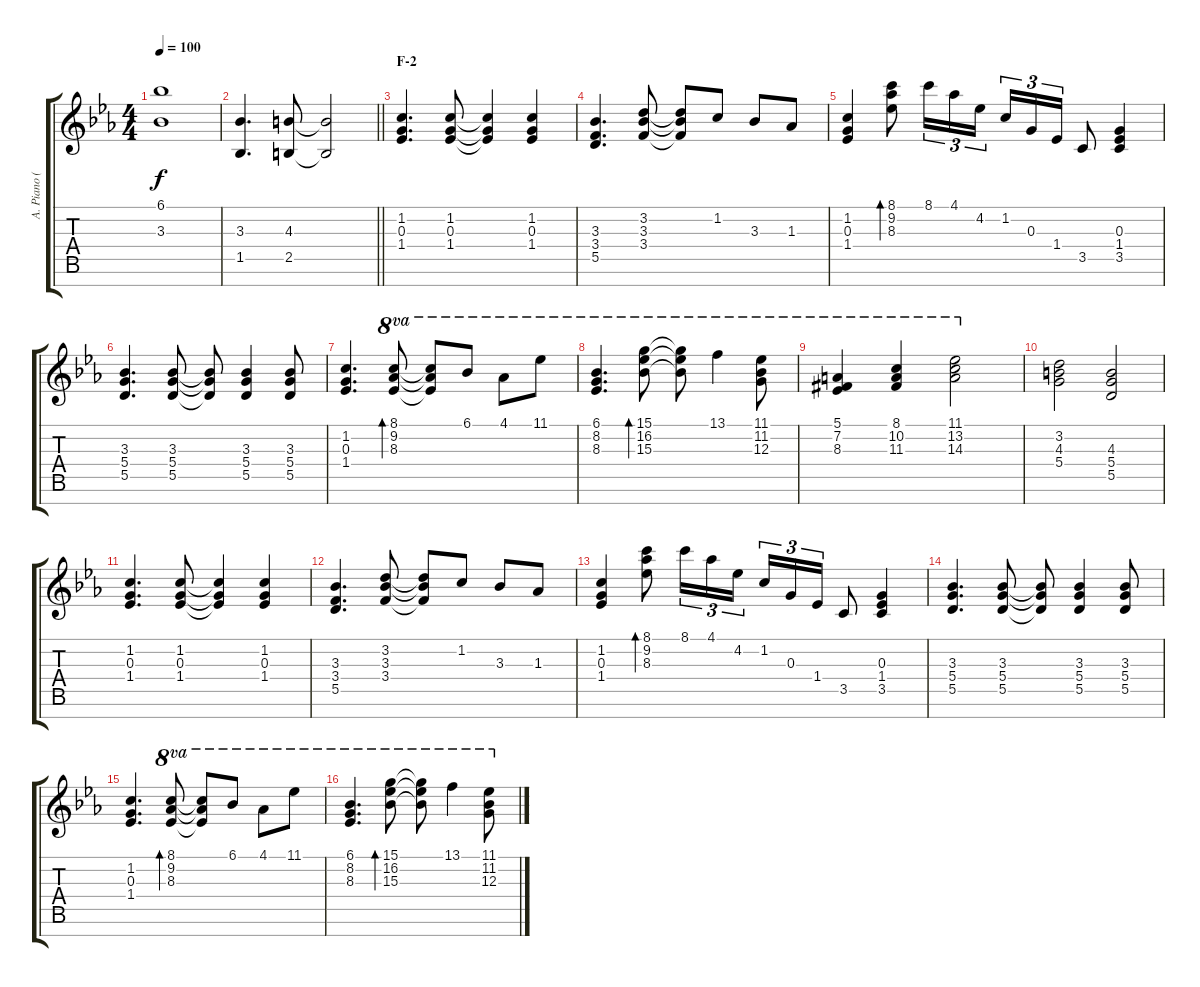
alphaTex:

\track ("A. Piano (Right Hand)" "A. Piano (") {instrument acousticgrandpiano}
\staff {score tabs}
\tuning (E5 B4 G4 D4 A3 E3 B2) {hide}
\ts (4 4)
\tempo 100
\clef g2
\ks eb
(6.1 3.3).1{dy f} |
\barLineRight lightlight
(3.3 1.5).4{d} (4.3 2.5).8 (4.3{t} 2.5{t}).2 |
\section ("" "F-2")
(1.2 0.3 1.4).4{d} (1.2 0.3 1.4).8 (1.2{t} 0.3{t} 1.4{t}).4 (1.2 0.3 1.4).4 |
(3.3 3.4 5.5).4{d} (3.2 3.3 3.4).8 (3.2{t} 3.3{t} 3.4{t}).8 1.2.8 3.3.8 1.3.8 |
(1.2 0.3 1.4).4 (8.1 9.2 8.3).8{bd 120} 8.1.16{tu (3 2)} 4.1.16{tu (3 2)} 4.2.16{tu (3 2)} 1.2.16{tu (3 2)} 0.3.16{tu (3 2)} 1.4.16{tu (3 2)} 3.5.8 (0.3 1.4 3.5).4 |
(3.3 5.4 5.5).4{d} (3.3 5.4 5.5).8 (3.3{t} 5.4{t} 5.5{t}).8 (3.3 5.4 5.5).4 (3.3 5.4 5.5).8 |
(1.2 0.3 1.4).4{d} (8.1 9.2 8.3).8{bd 120 ot 8va} (8.1{t} 9.2{t} 8.3{t}).8{ot 8va} 6.1.8{ot 8va} 4.1.8{ot 8va} 11.1.8{ot 8va} |
(6.1 8.2 8.3).4{d ot 8va} (15.1 16.2 15.3).8{bd 120 ot 8va} (15.1{t} 16.2{t} 15.3{t}).8{ot 8va} 13.1.4{ot 8va} (11.1 11.2 12.3).8{ot 8va} |
(5.1 7.2{acc #} 8.3).4{ot 8va} (8.1 10.2 11.3{acc #}).4{ot 8va} (11.1 13.2 14.3).2{ot 8va} |
(3.2 4.3 5.4).2 (4.3 5.4 5.5).2 |
(1.2 0.3 1.4).4{d} (1.2 0.3 1.4).8 (1.2{t} 0.3{t} 1.4{t}).4 (1.2 0.3 1.4).4 |
(3.3 3.4 5.5).4{d} (3.2 3.3 3.4).8 (3.2{t} 3.3{t} 3.4{t}).8 1.2.8 3.3.8 1.3.8 |
(1.2 0.3 1.4).4 (8.1 9.2 8.3).8{bd 120} 8.1.16{tu (3 2)} 4.1.16{tu (3 2)} 4.2.16{tu (3 2)} 1.2.16{tu (3 2)} 0.3.16{tu (3 2)} 1.4.16{tu (3 2)} 3.5.8 (0.3 1.4 3.5).4 |
(3.3 5.4 5.5).4{d} (3.3 5.4 5.5).8 (3.3{t} 5.4{t} 5.5{t}).8 (3.3 5.4 5.5).4 (3.3 5.4 5.5).8 |
(1.2 0.3 1.4).4{d} (8.1 9.2 8.3).8{bd 120 ot 8va} (8.1{t} 9.2{t} 8.3{t}).8{ot 8va} 6.1.8{ot 8va} 4.1.8{ot 8va} 11.1.8{ot 8va} |
(6.1 8.2 8.3).4{d ot 8va} (15.1 16.2 15.3).8{bd 120 ot 8va} (15.1{t} 16.2{t} 15.3{t}).8{ot 8va} 13.1.4{ot 8va} (11.1 11.2 12.3).8{ot 8va}
